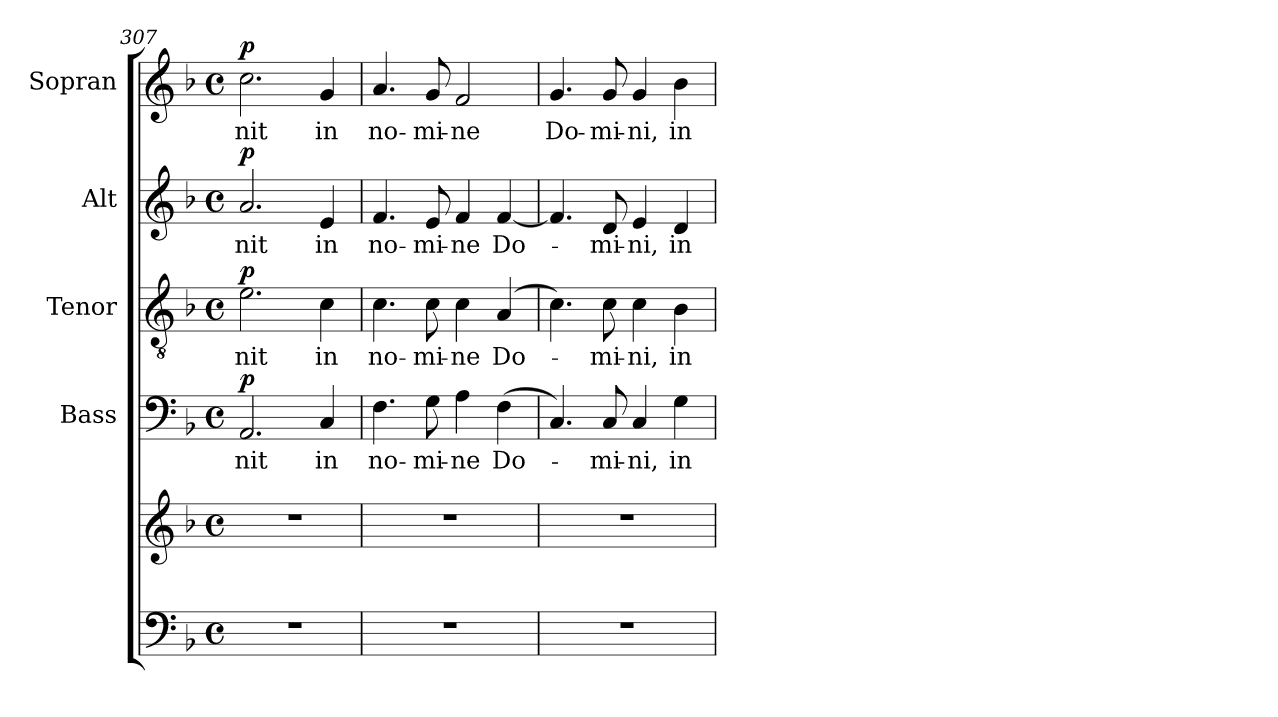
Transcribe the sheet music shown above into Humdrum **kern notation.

**kern	**kern	**kern	**text	**dynam	**kern	**text	**dynam	**kern	**text	**dynam	**kern	**text	**dynam
*part5	*part5	*part4	*part4	*part4	*part3	*part3	*part3	*part2	*part2	*part2	*part1	*part1	*part1
*staff6	*staff5	*staff4	*staff4	*staff4	*staff3	*staff3	*staff3	*staff2	*staff2	*staff2	*staff1	*staff1	*staff1
*	*	*I"Bass	*	*	*I"Tenor	*	*	*I"Alt	*	*	*I"Sopran	*	*
*	*	*I'B.	*	*	*I'T.	*	*	*I'A.	*	*	*I'S.	*	*
!!LO:LB:g=z
*clefF4	*clefG2	*clefF4	*	*	*clefGv2	*	*	*clefG2	*	*	*clefG2	*	*
*k[b-]	*k[b-]	*k[b-]	*	*	*k[b-]	*	*	*k[b-]	*	*	*k[b-]	*	*
*F:	*F:	*F:	*	*	*F:	*	*	*F:	*	*	*F:	*	*
*M4/4	*M4/4	*M4/4	*	*	*M4/4	*	*	*M4/4	*	*	*M4/4	*	*
*met(c)	*met(c)	*met(c)	*	*	*met(c)	*	*	*met(c)	*	*	*met(c)	*	*
=307	=307	=307	=307	=307	=307	=307	=307	=307	=307	=307	=307	=307	=307
!	!	!	!LO:LY:b	!LO:DY:a	!	!LO:LY:b	!LO:DY:a	!	!LO:LY:b	!LO:DY:a	!	!LO:LY:b	!LO:DY:a
1r	1r	2.AA/	-nit	p	2.e\	-nit	p	2.a/	-nit	p	2.cc\	-nit	p
!	!	!	!LO:LY:b	!	!	!LO:LY:b	!	!	!LO:LY:b	!	!	!LO:LY:b	!
.	.	4C/	in	.	4c\	in	.	4e/	in	.	4g/	in	.
=308	=308	=308	=308	=308	=308	=308	=308	=308	=308	=308	=308	=308	=308
!	!	!	!LO:LY:b	!	!	!LO:LY:b	!	!	!LO:LY:b	!	!	!LO:LY:b	!
1r	1r	4.F\	no-	.	4.c\	no-	.	4.f/	no-	.	4.a/	no-	.
!	!	!	!LO:LY:b	!	!	!LO:LY:b	!	!	!LO:LY:b	!	!	!LO:LY:b	!
.	.	8G\	-mi-	.	8c\	-mi-	.	8e/	-mi-	.	8g/	-mi-	.
!	!	!	!LO:LY:b	!	!	!LO:LY:b	!	!	!LO:LY:b	!	!	!LO:LY:b	!
.	.	4A\	-ne	.	4c\	-ne	.	4f/	-ne	.	2f/	-ne	.
!	!	!	!LO:LY:b	!	!	!LO:LY:b	!	!	!LO:LY:b	!	!	!	!
.	.	(>4F\	Do-	.	(4A/	Do-	.	[4f/	Do-	.	.	.	.
=309	=309	=309	=309	=309	=309	=309	=309	=309	=309	=309	=309	=309	=309
!	!	!	!	!	!	!	!	!	!	!	!	!LO:LY:b	!
1r	1r	4.C/)	.	.	4.c\)	.	.	4.f/]	.	.	4.g/	Do-	.
!	!	!	!LO:LY:b	!	!	!LO:LY:b	!	!	!LO:LY:b	!	!	!LO:LY:b	!
.	.	8C/	-mi-	.	8c\	-mi-	.	8d/	-mi-	.	8g/	-mi-	.
!	!	!	!LO:LY:b	!	!	!LO:LY:b	!	!	!LO:LY:b	!	!	!LO:LY:b	!
.	.	4C/	-ni,	.	4c\	-ni,	.	4e/	-ni,	.	4g/	-ni,	.
!	!	!	!LO:LY:b	!	!	!LO:LY:b	!	!	!LO:LY:b	!	!	!LO:LY:b	!
.	.	4G\	in	.	4B-\	in	.	4d/	in	.	4b-\	in	.
=	=	=	=	=	=	=	=	=	=	=	=	=	=
*-	*-	*-	*-	*-	*-	*-	*-	*-	*-	*-	*-	*-	*-
